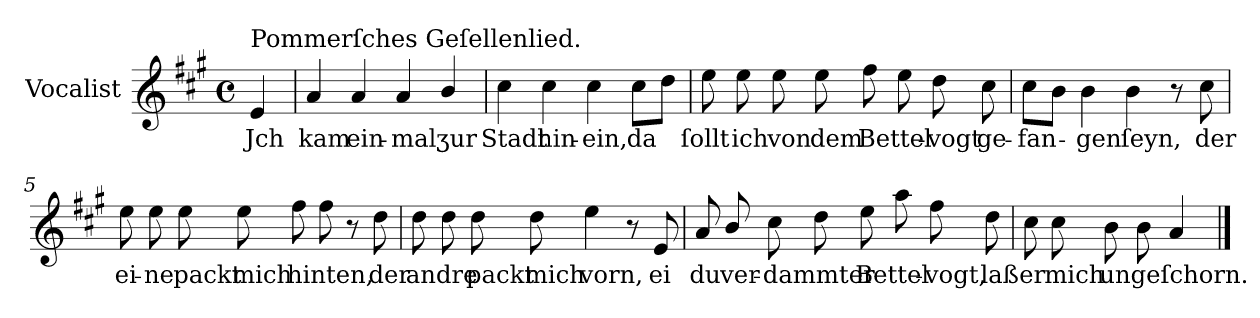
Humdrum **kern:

**kern	**text
*part1	*part1
*staff1	*staff1
*I"Vocalist	*
*k[f#c#g#]	*
*A:	*
*M4/4	*
*met(c)	*
=	=
!LO:TX:a:t=Pommerſches Geſellenlied.	!
4e	Jch
=1	=1
4a	kam
4a	ein-
4a	-mal
4b/	ʒur
=2	=2
4cc#	Stadt
4cc#	hin-
4cc#	-ein,
8cc#L	da
8ddJ	.
=3	=3
8ee	ſollt
8ee	ich
8ee	von
8ee	dem
8ff#	Bettel-
8ee	.
8dd	-vogt
8cc#	ge-
=4	=4
8cc#L	-fan-
8bJ	.
4b	-gen
4b	ſeyn,
8r	.
8cc#	der
=5	=5
8ee	ei-
8ee	-ne
8ee	packt
8ee	mich
8ff#	hinten,
8ff#	.
8r	.
8dd	der
=6	=6
8dd	andre
8dd	.
8dd	packt
8dd	mich
4ee	vorn,
8r	.
8e	ei
=7	=7
8a	du
8b/	ver-
8cc#	-dammter
8dd	.
8ee	Bettel-
8aa	.
8ff#	-vogt,
8dd	laß
=8	=8
8cc#	er
8cc#	mich
8b	ungeſchorn.
8b	.
4a	.
==	==
*-	*-
